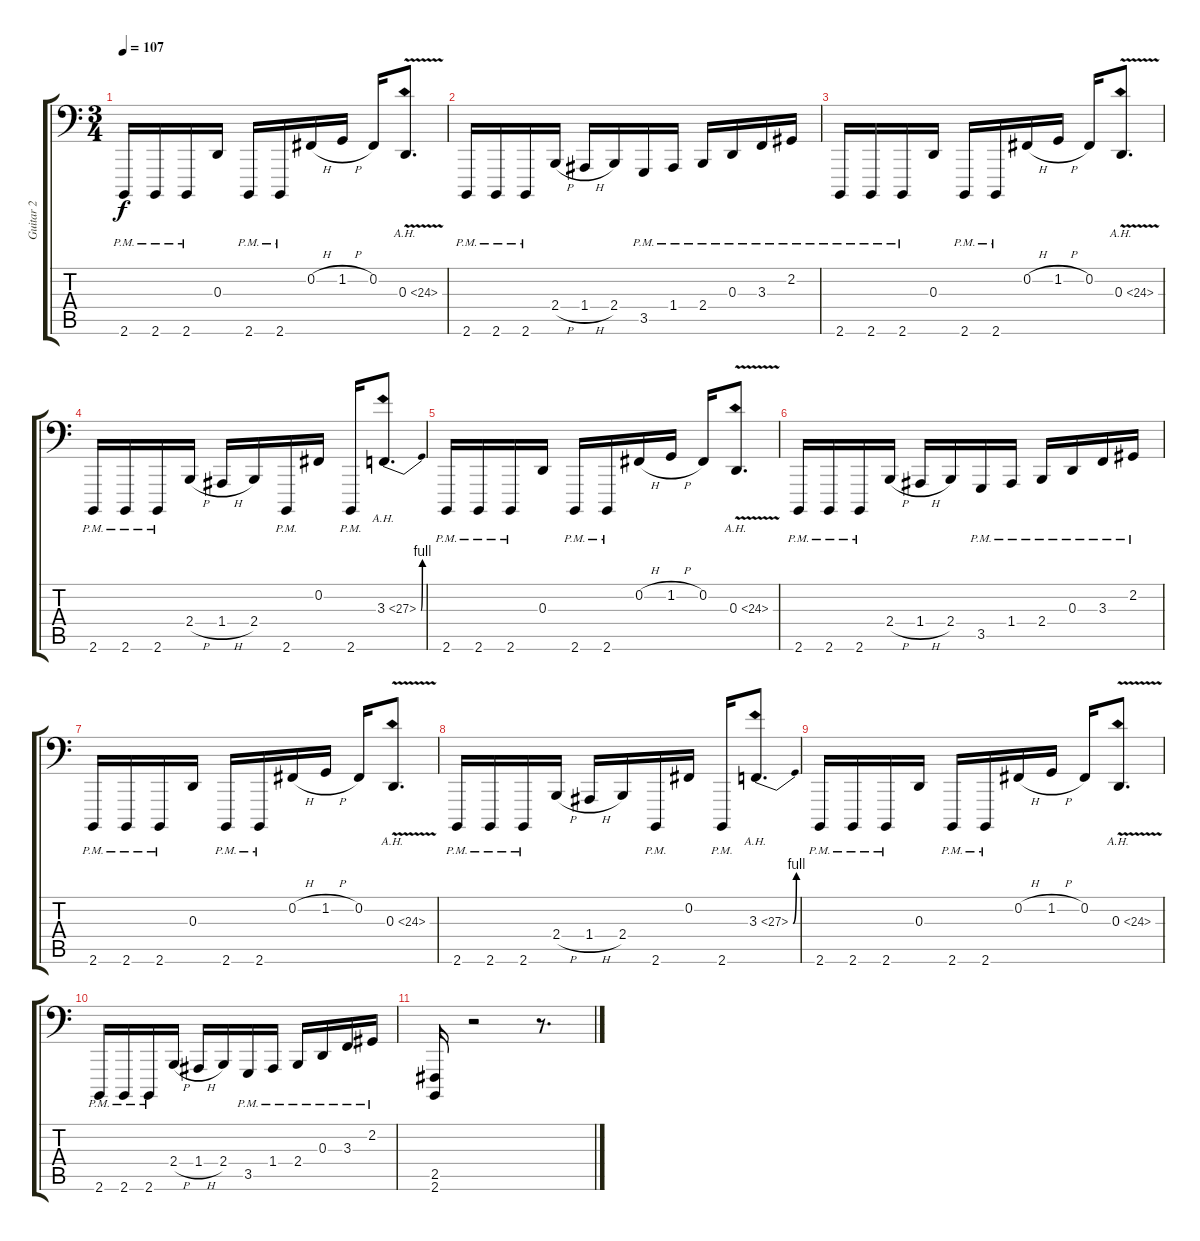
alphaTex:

\track ("Guitar 2" "Guitar 2") {instrument brightacousticpiano}
\staff {score tabs}
\tuning (B2 Gb2 D2 A1 E1 A0) {hide}
\ts (3 4)
\tempo 107
\clef f4
\ks c
2.6{pm}.16{dy f} 2.6{pm}.16 2.6{pm}.16 0.3.16 2.6{pm}.16 2.6{pm}.16 0.2{h}.16 1.2{h}.16 0.2.16 0.3{ah 24 v}.8{d} |
2.6{pm}.16 2.6{pm}.16 2.6{pm}.16 2.4{h}.16 1.4{h}.16 2.4.16 3.5{pm}.16 1.4{pm}.16 2.4{pm}.16 0.3{pm}.16 3.3{pm}.16 2.2{pm}.16 |
2.6{pm}.16 2.6{pm}.16 2.6{pm}.16 0.3.16 2.6{pm}.16 2.6{pm}.16 0.2{h}.16 1.2{h}.16 0.2.16 0.3{ah 24 v}.8{d} |
2.6{pm}.16 2.6{pm}.16 2.6{pm}.16 2.4{h}.16 1.4{h}.16 2.4.16 2.6{pm}.16 0.2.16 2.6{pm}.16 3.3{be (bend 0 0 60 4) ah 24}.8{d} |
2.6{pm}.16 2.6{pm}.16 2.6{pm}.16 0.3.16 2.6{pm}.16 2.6{pm}.16 0.2{h}.16 1.2{h}.16 0.2.16 0.3{ah 24 v}.8{d} |
2.6{pm}.16 2.6{pm}.16 2.6{pm}.16 2.4{h}.16 1.4{h}.16 2.4.16 3.5{pm}.16 1.4{pm}.16 2.4{pm}.16 0.3{pm}.16 3.3{pm}.16 2.2{pm}.16 |
2.6{pm}.16 2.6{pm}.16 2.6{pm}.16 0.3.16 2.6{pm}.16 2.6{pm}.16 0.2{h}.16 1.2{h}.16 0.2.16 0.3{ah 24 v}.8{d} |
2.6{pm}.16 2.6{pm}.16 2.6{pm}.16 2.4{h}.16 1.4{h}.16 2.4.16 2.6{pm}.16 0.2.16 2.6{pm}.16 3.3{be (bend 0 0 60 4) ah 24}.8{d} |
2.6{pm}.16 2.6{pm}.16 2.6{pm}.16 0.3.16 2.6{pm}.16 2.6{pm}.16 0.2{h}.16 1.2{h}.16 0.2.16 0.3{ah 24 v}.8{d} |
2.6{pm}.16 2.6{pm}.16 2.6{pm}.16 2.4{h}.16 1.4{h}.16 2.4.16 3.5{pm}.16 1.4{pm}.16 2.4{pm}.16 0.3{pm}.16 3.3{pm}.16 2.2{pm}.16 |
(2.5 2.6).16 r.2 r.8{d}
